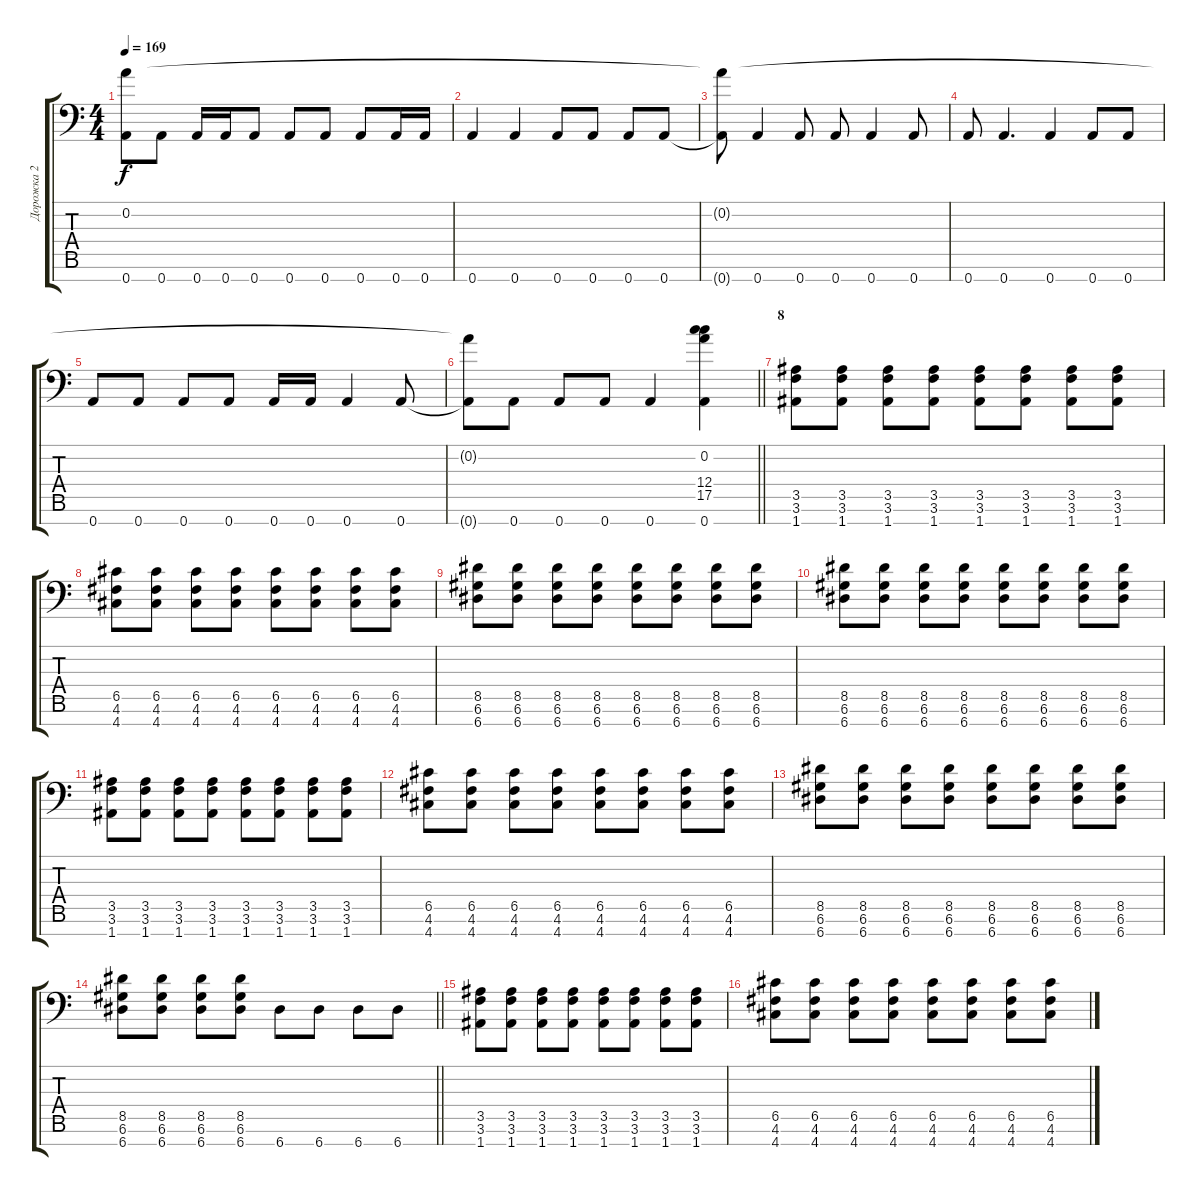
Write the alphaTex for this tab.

\track ("Дорожка 2" "Дорожка 2") {instrument distortionguitar}
\staff {score tabs}
\tuning (D4 A3 F3 C3 G2 D2 A1) {hide}
\ts (4 4)
\tempo 169
\clef f4
\ks c
(0.2 0.7{t}).8{dy f} 0.7.8 0.7.16 0.7.16 0.7.8 0.7.8 0.7.8 0.7.8 0.7.16 0.7.16 |
0.7.4 0.7.4 0.7.8 0.7.8 0.7.8 0.7.8 |
(0.2{t} 0.7{t}).8 0.7.4 0.7.8 0.7.8 0.7.4 0.7.8 |
0.7.8 0.7.4{d} 0.7.4 0.7.8 0.7.8 |
0.7.8 0.7.8 0.7.8 0.7.8 0.7.16 0.7.16 0.7.4 0.7.8 |
\barLineRight lightlight
(0.2{t} 0.7{t}).8 0.7.8 0.7.8 0.7.8 0.7.4 (0.2 12.4 17.5 0.7).4 |
\section ("" "8")
(3.5 3.6 1.7).8 (3.5 3.6 1.7).8 (3.5 3.6 1.7).8 (3.5 3.6 1.7).8 (3.5 3.6 1.7).8 (3.5 3.6 1.7).8 (3.5 3.6 1.7).8 (3.5 3.6 1.7).8 |
(6.5 4.6 4.7).8 (6.5 4.6 4.7).8 (6.5 4.6 4.7).8 (6.5 4.6 4.7).8 (6.5 4.6 4.7).8 (6.5 4.6 4.7).8 (6.5 4.6 4.7).8 (6.5 4.6 4.7).8 |
(8.5 6.6 6.7).8 (8.5 6.6 6.7).8 (8.5 6.6 6.7).8 (8.5 6.6 6.7).8 (8.5 6.6 6.7).8 (8.5 6.6 6.7).8 (8.5 6.6 6.7).8 (8.5 6.6 6.7).8 |
(8.5 6.6 6.7).8 (8.5 6.6 6.7).8 (8.5 6.6 6.7).8 (8.5 6.6 6.7).8 (8.5 6.6 6.7).8 (8.5 6.6 6.7).8 (8.5 6.6 6.7).8 (8.5 6.6 6.7).8 |
(3.5 3.6 1.7).8 (3.5 3.6 1.7).8 (3.5 3.6 1.7).8 (3.5 3.6 1.7).8 (3.5 3.6 1.7).8 (3.5 3.6 1.7).8 (3.5 3.6 1.7).8 (3.5 3.6 1.7).8 |
(6.5 4.6 4.7).8 (6.5 4.6 4.7).8 (6.5 4.6 4.7).8 (6.5 4.6 4.7).8 (6.5 4.6 4.7).8 (6.5 4.6 4.7).8 (6.5 4.6 4.7).8 (6.5 4.6 4.7).8 |
(8.5 6.6 6.7).8 (8.5 6.6 6.7).8 (8.5 6.6 6.7).8 (8.5 6.6 6.7).8 (8.5 6.6 6.7).8 (8.5 6.6 6.7).8 (8.5 6.6 6.7).8 (8.5 6.6 6.7).8 |
\barLineRight lightlight
(8.5 6.6 6.7).8 (8.5 6.6 6.7).8 (8.5 6.6 6.7).8 (8.5 6.6 6.7).8 6.7.8 6.7.8 6.7.8 6.7.8 |
(3.5 3.6 1.7).8 (3.5 3.6 1.7).8 (3.5 3.6 1.7).8 (3.5 3.6 1.7).8 (3.5 3.6 1.7).8 (3.5 3.6 1.7).8 (3.5 3.6 1.7).8 (3.5 3.6 1.7).8 |
(6.5 4.6 4.7).8 (6.5 4.6 4.7).8 (6.5 4.6 4.7).8 (6.5 4.6 4.7).8 (6.5 4.6 4.7).8 (6.5 4.6 4.7).8 (6.5 4.6 4.7).8 (6.5 4.6 4.7).8
